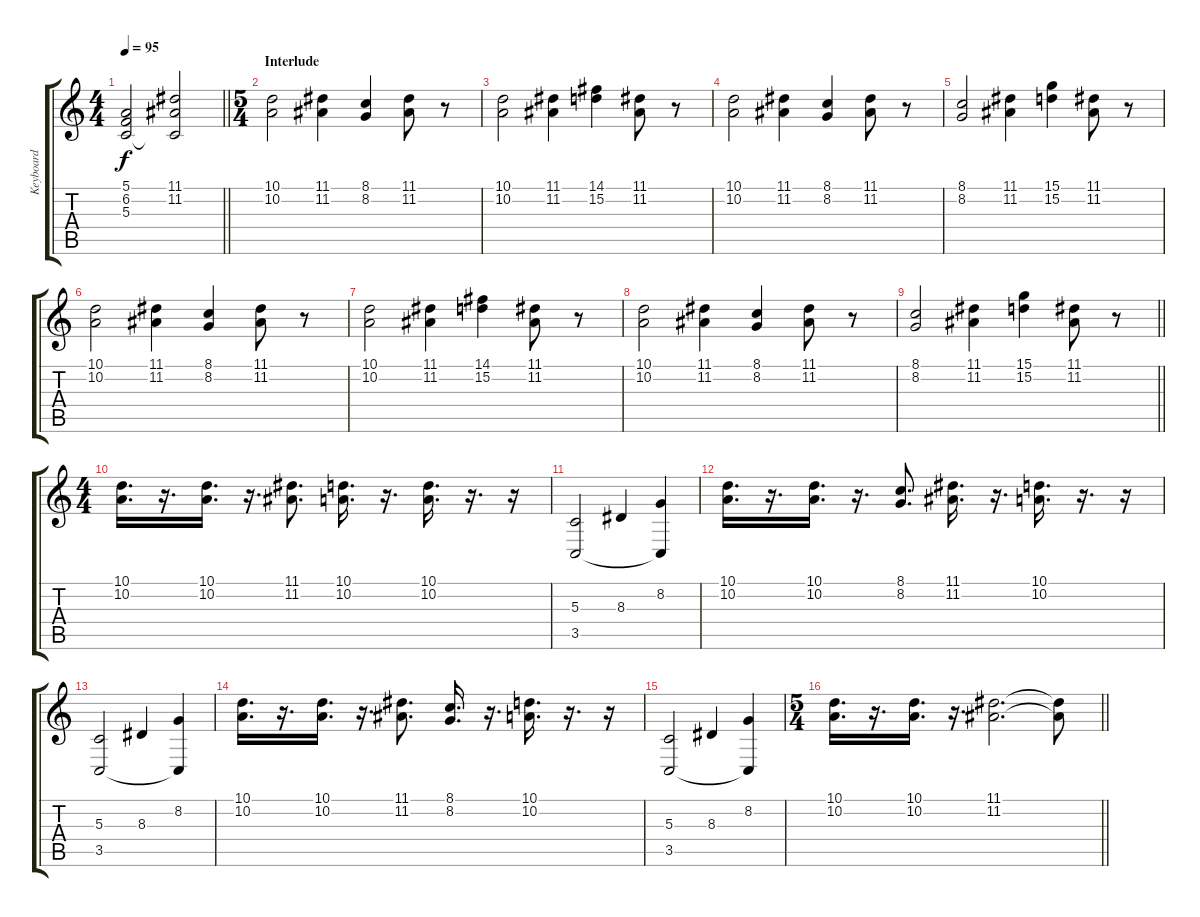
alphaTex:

\track ("Keyboard" "Keyboard") {instrument stringensemble1}
\staff {score tabs}
\tuning (E4 B3 G3 D3 A2 E2) {hide}
\ts (4 4)
\tempo 95
\clef g2
\barLineRight lightlight
\ks c
(5.1 6.2 5.3).2{dy f} (11.1 11.2 5.3{t}).2 |
\ts (5 4)
\section ("" "Interlude")
(10.1 10.2).2 (11.1 11.2).4 (8.1 8.2).4 (11.1 11.2).8 r.8 |
(10.1 10.2).2 (11.1 11.2).4 (14.1 15.2).4 (11.1 11.2).8 r.8 |
(10.1 10.2).2 (11.1 11.2).4 (8.1 8.2).4 (11.1 11.2).8 r.8 |
(8.1 8.2).2 (11.1 11.2).4 (15.1 15.2).4 (11.1 11.2).8 r.8 |
(10.1 10.2).2 (11.1 11.2).4 (8.1 8.2).4 (11.1 11.2).8 r.8 |
(10.1 10.2).2 (11.1 11.2).4 (14.1 15.2).4 (11.1 11.2).8 r.8 |
(10.1 10.2).2 (11.1 11.2).4 (8.1 8.2).4 (11.1 11.2).8 r.8 |
\barLineRight lightlight
(8.1 8.2).2 (11.1 11.2).4 (15.1 15.2).4 (11.1 11.2).8 r.8 |
\ts (4 4)
(10.1 10.2).16{d} r.16{d} (10.1 10.2).16{d} r.16{d} (11.1 11.2).8{d} (10.1 10.2).16{d} r.16{d} (10.1 10.2).16{d} r.16{d} r.16 |
(5.3 3.5).2{instrument pad2warm} 8.3.4 (8.2 3.5{t}).4 |
(10.1 10.2).16{d} r.16{d} (10.1 10.2).16{d} r.16{d} (8.1 8.2).8{d} (11.1 11.2).16{d} r.16{d} (10.1 10.2).16{d} r.16{d} r.16 |
(5.3 3.5).2{instrument pad2warm} 8.3.4 (8.2 3.5{t}).4 |
(10.1 10.2).16{d} r.16{d} (10.1 10.2).16{d} r.16{d} (11.1 11.2).8{d} (8.1 8.2).16{d} r.16{d} (10.1 10.2).16{d} r.16{d} r.16 |
(5.3 3.5).2{instrument pad2warm} 8.3.4 (8.2 3.5{t}).4 |
\ts (5 4)
\barLineRight lightlight
(10.1 10.2).16{d instrument stringensemble1} r.16{d} (10.1 10.2).16{d} r.16{d} (11.1 11.2).2{d} (11.1{t} 11.2{t}).8
